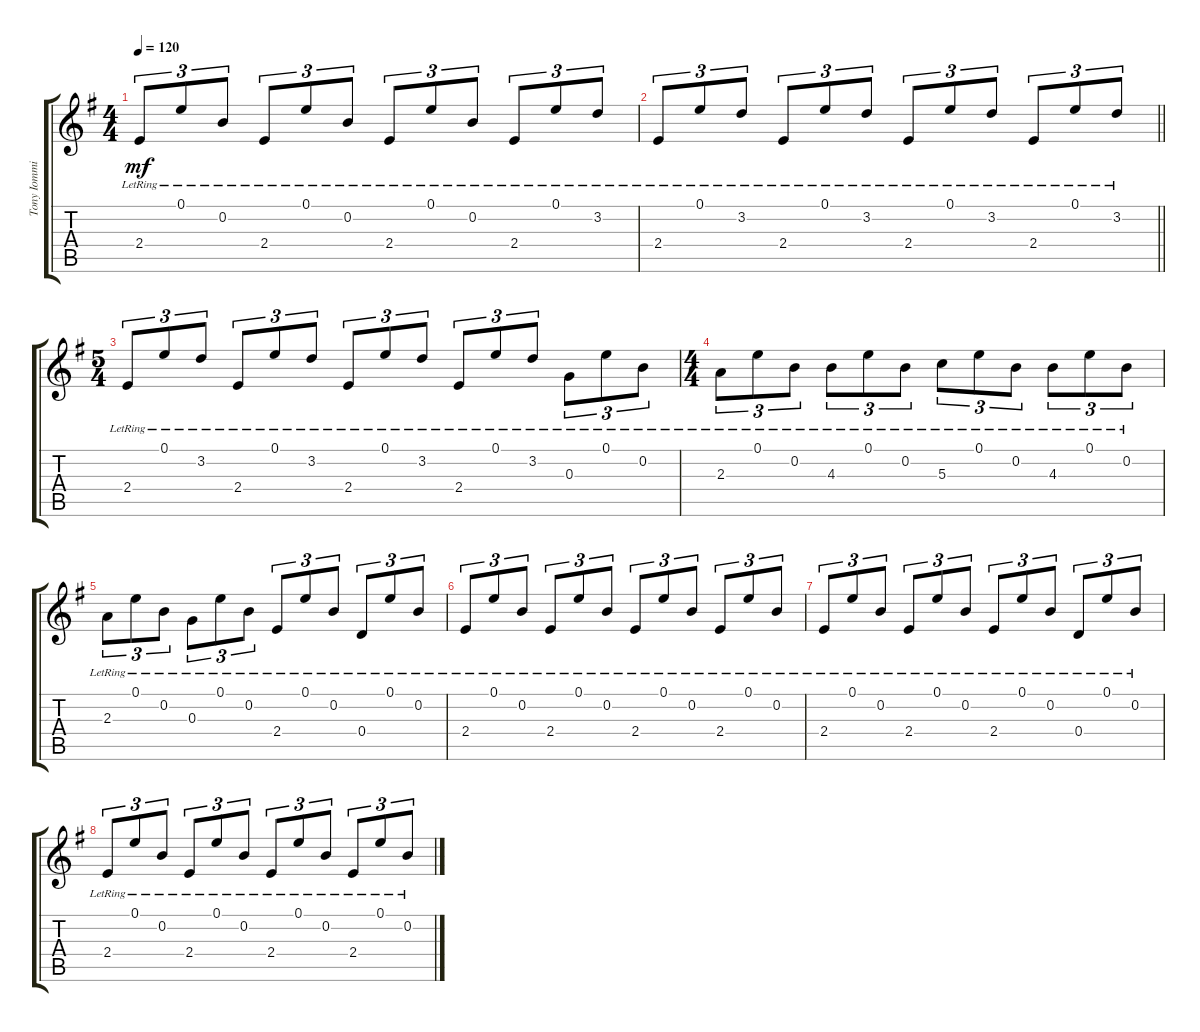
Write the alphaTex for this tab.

\track ("Tony Iommi" "Tony Iommi") {instrument overdrivenguitar}
\staff {score tabs}
\tuning (E4 B3 G3 D3 A2 E2) {hide}
\ts (4 4)
\tempo 120
\clef g2
\ks g
2.4{lr}.8{tu (3 2) dy mf} 0.1{lr}.8{tu (3 2)} 0.2{lr}.8{tu (3 2)} 2.4{lr}.8{tu (3 2)} 0.1{lr}.8{tu (3 2)} 0.2{lr}.8{tu (3 2)} 2.4{lr}.8{tu (3 2)} 0.1{lr}.8{tu (3 2)} 0.2{lr}.8{tu (3 2)} 2.4{lr}.8{tu (3 2)} 0.1{lr}.8{tu (3 2)} 3.2{lr}.8{tu (3 2)} |
\barLineRight lightlight
2.4{lr}.8{tu (3 2)} 0.1{lr}.8{tu (3 2)} 3.2{lr}.8{tu (3 2)} 2.4{lr}.8{tu (3 2)} 0.1{lr}.8{tu (3 2)} 3.2{lr}.8{tu (3 2)} 2.4{lr}.8{tu (3 2)} 0.1{lr}.8{tu (3 2)} 3.2{lr}.8{tu (3 2)} 2.4{lr}.8{tu (3 2)} 0.1{lr}.8{tu (3 2)} 3.2{lr}.8{tu (3 2)} |
\ts (5 4)
2.4{lr}.8{tu (3 2)} 0.1{lr}.8{tu (3 2)} 3.2{lr}.8{tu (3 2)} 2.4{lr}.8{tu (3 2)} 0.1{lr}.8{tu (3 2)} 3.2{lr}.8{tu (3 2)} 2.4{lr}.8{tu (3 2)} 0.1{lr}.8{tu (3 2)} 3.2{lr}.8{tu (3 2)} 2.4{lr}.8{tu (3 2)} 0.1{lr}.8{tu (3 2)} 3.2{lr}.8{tu (3 2)} 0.3{lr}.8{tu (3 2)} 0.1{lr}.8{tu (3 2)} 0.2{lr}.8{tu (3 2)} |
\ts (4 4)
2.3{lr}.8{tu (3 2)} 0.1{lr}.8{tu (3 2)} 0.2{lr}.8{tu (3 2)} 4.3{lr}.8{tu (3 2)} 0.1{lr}.8{tu (3 2)} 0.2{lr}.8{tu (3 2)} 5.3{lr}.8{tu (3 2)} 0.1{lr}.8{tu (3 2)} 0.2{lr}.8{tu (3 2)} 4.3{lr}.8{tu (3 2)} 0.1{lr}.8{tu (3 2)} 0.2{lr}.8{tu (3 2)} |
2.3{lr}.8{tu (3 2)} 0.1{lr}.8{tu (3 2)} 0.2{lr}.8{tu (3 2)} 0.3{lr}.8{tu (3 2)} 0.1{lr}.8{tu (3 2)} 0.2{lr}.8{tu (3 2)} 2.4{lr}.8{tu (3 2)} 0.1{lr}.8{tu (3 2)} 0.2{lr}.8{tu (3 2)} 0.4{lr}.8{tu (3 2)} 0.1{lr}.8{tu (3 2)} 0.2{lr}.8{tu (3 2)} |
2.4{lr}.8{tu (3 2)} 0.1{lr}.8{tu (3 2)} 0.2{lr}.8{tu (3 2)} 2.4{lr}.8{tu (3 2)} 0.1{lr}.8{tu (3 2)} 0.2{lr}.8{tu (3 2)} 2.4{lr}.8{tu (3 2)} 0.1{lr}.8{tu (3 2)} 0.2{lr}.8{tu (3 2)} 2.4{lr}.8{tu (3 2)} 0.1{lr}.8{tu (3 2)} 0.2{lr}.8{tu (3 2)} |
2.4{lr}.8{tu (3 2)} 0.1{lr}.8{tu (3 2)} 0.2{lr}.8{tu (3 2)} 2.4{lr}.8{tu (3 2)} 0.1{lr}.8{tu (3 2)} 0.2{lr}.8{tu (3 2)} 2.4{lr}.8{tu (3 2)} 0.1{lr}.8{tu (3 2)} 0.2{lr}.8{tu (3 2)} 0.4{lr}.8{tu (3 2)} 0.1{lr}.8{tu (3 2)} 0.2{lr}.8{tu (3 2)} |
2.4{lr}.8{tu (3 2)} 0.1{lr}.8{tu (3 2)} 0.2{lr}.8{tu (3 2)} 2.4{lr}.8{tu (3 2)} 0.1{lr}.8{tu (3 2)} 0.2{lr}.8{tu (3 2)} 2.4{lr}.8{tu (3 2)} 0.1{lr}.8{tu (3 2)} 0.2{lr}.8{tu (3 2)} 2.4{lr}.8{tu (3 2)} 0.1{lr}.8{tu (3 2)} 0.2{lr}.8{tu (3 2)}
